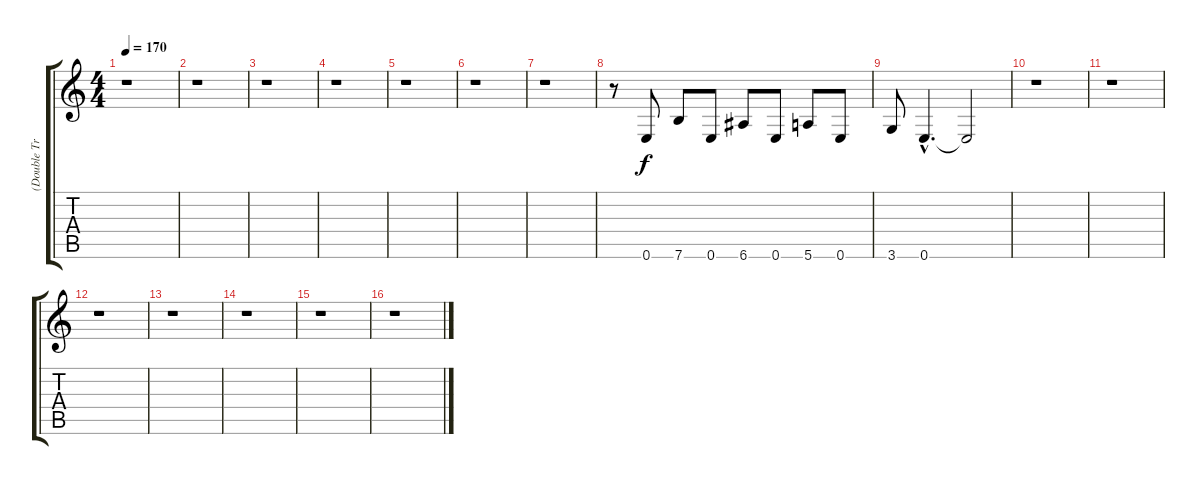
\track ("(Double Track)" "(Double Tr") {instrument distortionguitar}
\staff {score tabs}
\tuning (E4 B3 G3 D3 A2 E2) {hide}
\ts (4 4)
\tempo 170
\clef g2
\ks c
r.1{dy f} |
r.1 |
r.1 |
r.1 |
r.1 |
r.1 |
r.1 |
r.8 0.6.8 7.6.8 0.6.8 6.6.8 0.6.8 5.6.8 0.6.8 |
3.6.8 0.6{hac}.4{d} 0.6{t}.2 |
r.1 |
r.1 |
r.1 |
r.1 |
r.1 |
r.1 |
r.1
